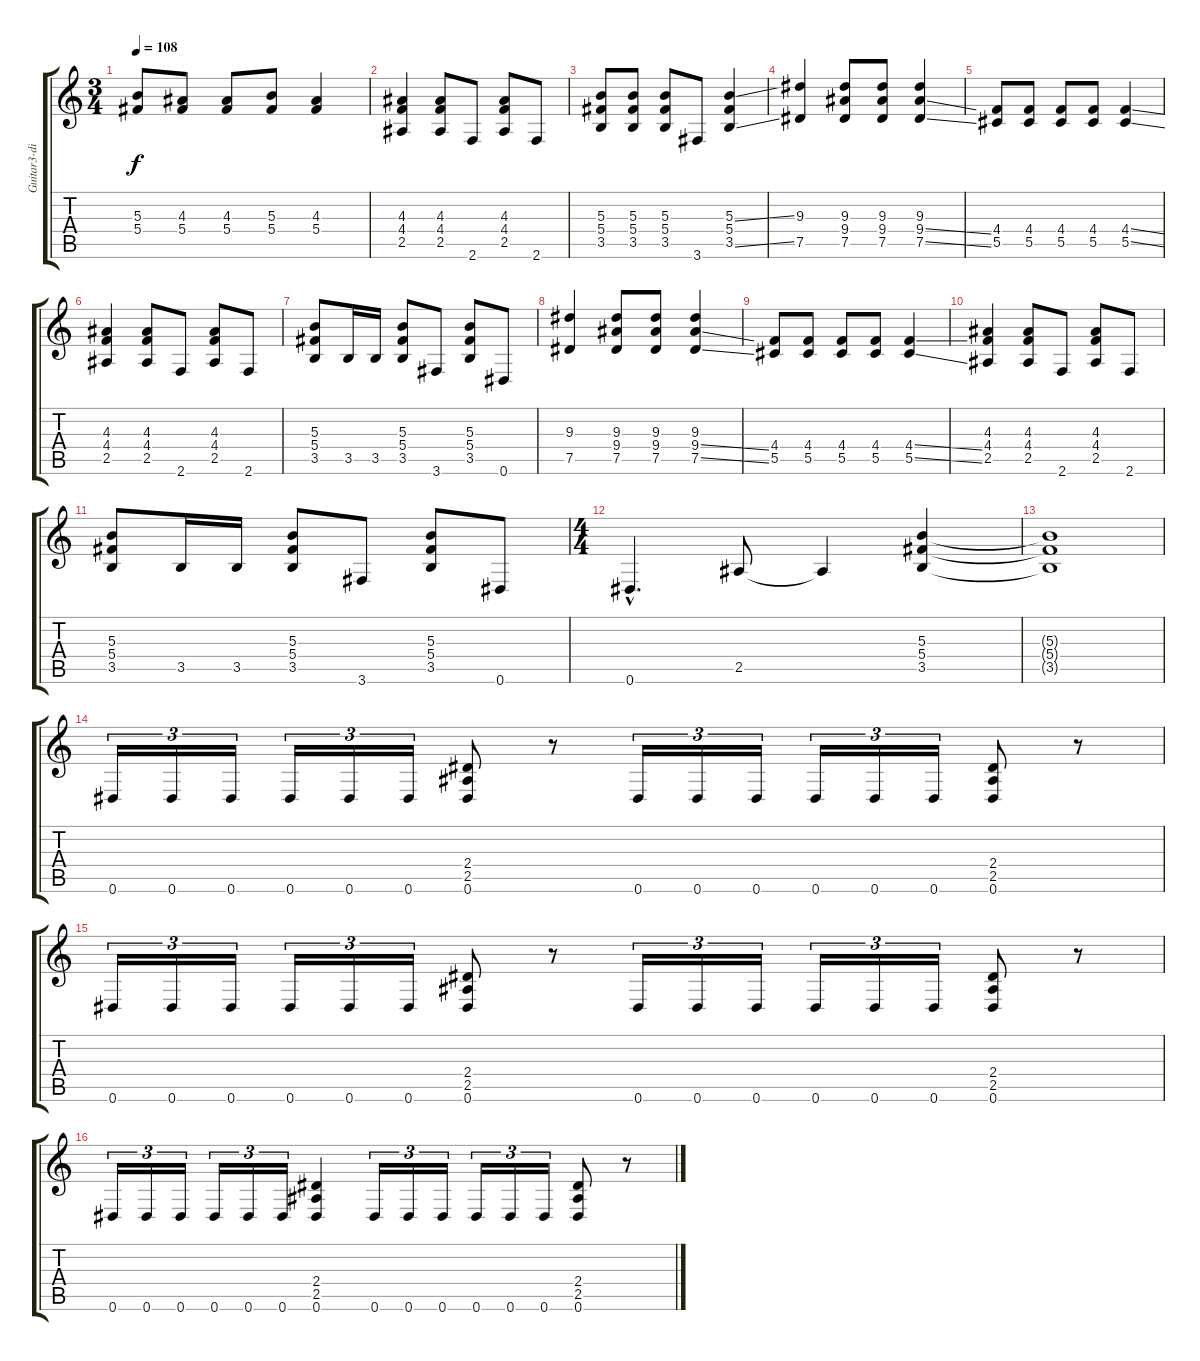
\track ("Guitar3-dist" "Guitar3-di") {instrument distortionguitar}
\staff {score tabs}
\tuning (Eb4 Bb3 Gb3 Db3 Ab2 Eb2) {hide}
\ts (3 4)
\tempo 108
\clef g2
\ks c
(5.3 5.4).8{dy f} (4.3 5.4).8 (4.3 5.4).8 (5.3 5.4).8 (4.3 5.4).4 |
(4.3 4.4 2.5).4 (4.3 4.4 2.5).8 2.6.8 (4.3 4.4 2.5).8 2.6.8 |
(5.3 5.4 3.5).8 (5.3 5.4 3.5).8 (5.3 5.4 3.5).8 3.6.8 (5.3{ss} 5.4 3.5{ss}).4 |
(9.3 7.5).4 (9.3 9.4 7.5).8 (9.3 9.4 7.5).8 (9.3 9.4{ss} 7.5{ss}).4 |
(4.4 5.5).8 (4.4 5.5).8 (4.4 5.5).8 (4.4 5.5).8 (4.4{ss} 5.5{ss}).4 |
(4.3 4.4 2.5).4 (4.3 4.4 2.5).8 2.6.8 (4.3 4.4 2.5).8 2.6.8 |
(5.3 5.4 3.5).8 3.5.16 3.5.16 (5.3 5.4 3.5).8 3.6.8 (5.3 5.4 3.5).8 0.6.8 |
(9.3 7.5).4 (9.3 9.4 7.5).8 (9.3 9.4 7.5).8 (9.3 9.4{ss} 7.5{ss}).4 |
(4.4 5.5).8 (4.4 5.5).8 (4.4 5.5).8 (4.4 5.5).8 (4.4{ss} 5.5{ss}).4 |
(4.3 4.4 2.5).4 (4.3 4.4 2.5).8 2.6.8 (4.3 4.4 2.5).8 2.6.8 |
(5.3 5.4 3.5).8 3.5.16 3.5.16 (5.3 5.4 3.5).8 3.6.8 (5.3 5.4 3.5).8 0.6.8 |
\ts (4 4)
0.6{hac}.4{d} 2.5.8 2.5{t}.4 (5.3 5.4 3.5).4 |
(5.3{t} 5.4{t} 3.5{t}).1 |
0.6.16{tu (3 2)} 0.6.16{tu (3 2)} 0.6.16{tu (3 2)} 0.6.16{tu (3 2)} 0.6.16{tu (3 2)} 0.6.16{tu (3 2)} (2.4 2.5 0.6).8 r.8 0.6.16{tu (3 2)} 0.6.16{tu (3 2)} 0.6.16{tu (3 2)} 0.6.16{tu (3 2)} 0.6.16{tu (3 2)} 0.6.16{tu (3 2)} (2.4 2.5 0.6).8 r.8 |
0.6.16{tu (3 2)} 0.6.16{tu (3 2)} 0.6.16{tu (3 2)} 0.6.16{tu (3 2)} 0.6.16{tu (3 2)} 0.6.16{tu (3 2)} (2.4 2.5 0.6).8 r.8 0.6.16{tu (3 2)} 0.6.16{tu (3 2)} 0.6.16{tu (3 2)} 0.6.16{tu (3 2)} 0.6.16{tu (3 2)} 0.6.16{tu (3 2)} (2.4 2.5 0.6).8 r.8 |
0.6.16{tu (3 2)} 0.6.16{tu (3 2)} 0.6.16{tu (3 2)} 0.6.16{tu (3 2)} 0.6.16{tu (3 2)} 0.6.16{tu (3 2)} (2.4 2.5 0.6).4 0.6.16{tu (3 2)} 0.6.16{tu (3 2)} 0.6.16{tu (3 2)} 0.6.16{tu (3 2)} 0.6.16{tu (3 2)} 0.6.16{tu (3 2)} (2.4 2.5 0.6).8 r.8
